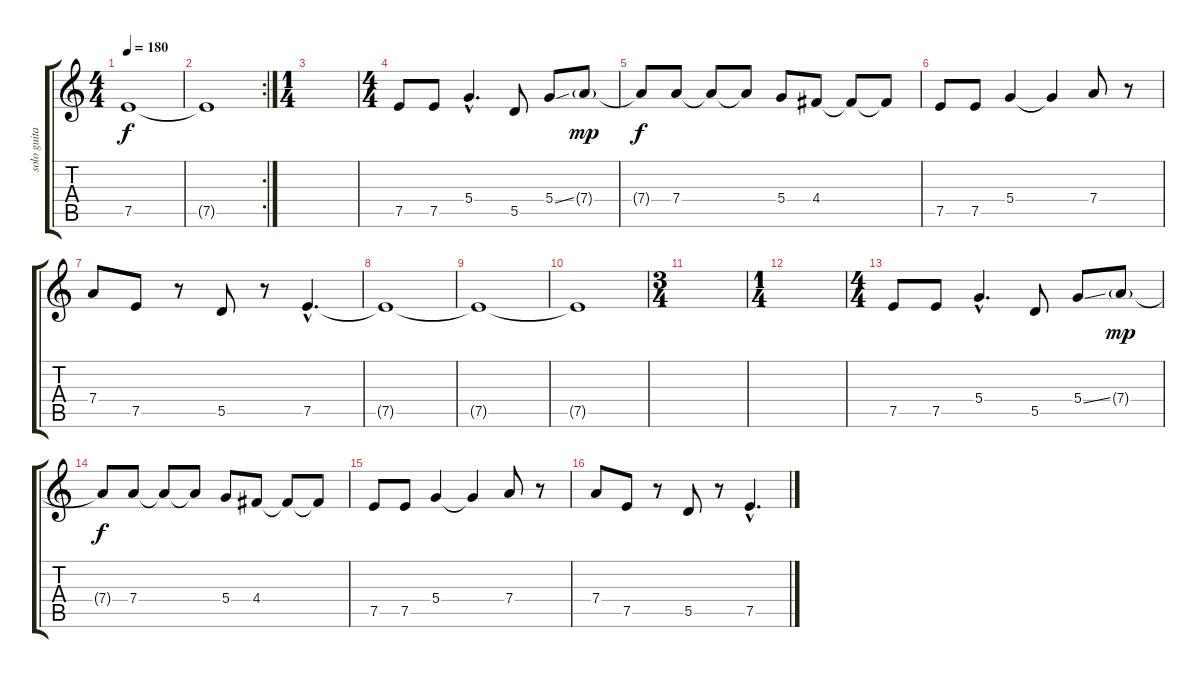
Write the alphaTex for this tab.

\track ("solo guitarre" "solo guita") {instrument electricguitarjazz}
\staff {score tabs}
\tuning (E4 B3 G3 D3 A2 E2) {hide}
\ts (4 4)
\tempo 180
\clef g2
\ks c
7.5.1{dy f} |
\rc 2
7.5{t}.1 |
\ts (1 4)
|
\ts (4 4)
7.5.8 7.5.8 5.4{hac}.4{d} 5.5.8 5.4{ss}.8 7.4{g}.8{dy mp} |
7.4{t}.8{dy f} 7.4.8 7.4{t}.8 7.4{t}.8 5.4.8 4.4.8 4.4{t}.8 4.4{t}.8 |
7.5.8 7.5.8 5.4.4 5.4{t}.4 7.4.8 r.8 |
7.4.8 7.5.8 r.8 5.5.8 r.8 7.5{hac}.4{d} |
7.5{t}.1 |
7.5{t}.1 |
7.5{t}.1 |
\ts (3 4)
|
\ts (1 4)
|
\ts (4 4)
7.5.8 7.5.8 5.4{hac}.4{d} 5.5.8 5.4{ss}.8 7.4{g}.8{dy mp} |
7.4{t}.8{dy f} 7.4.8 7.4{t}.8 7.4{t}.8 5.4.8 4.4.8 4.4{t}.8 4.4{t}.8 |
7.5.8 7.5.8 5.4.4 5.4{t}.4 7.4.8 r.8 |
7.4.8 7.5.8 r.8 5.5.8 r.8 7.5{hac}.4{d}
